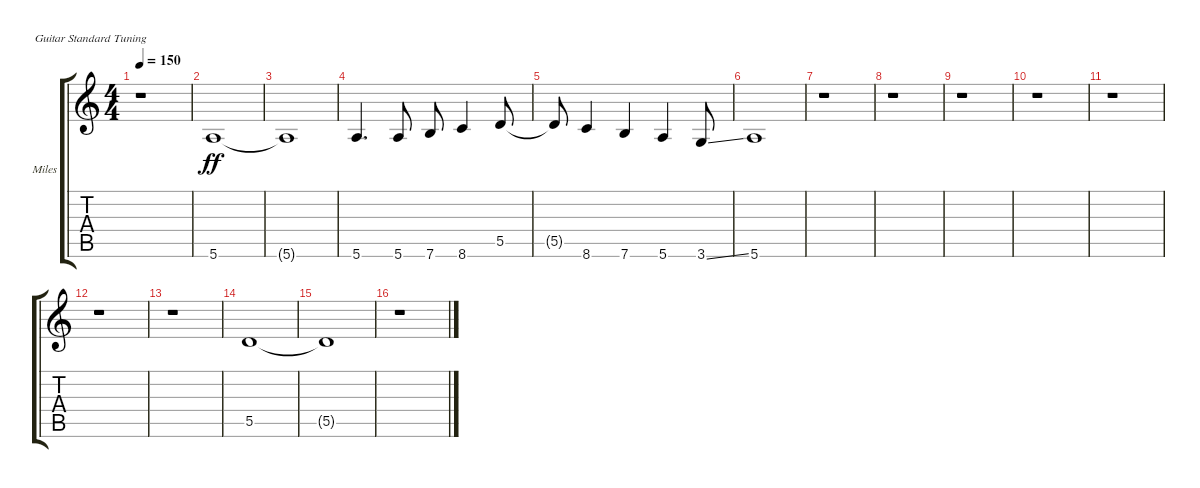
\defaultSystemsLayout 4
\bracketExtendMode groupsimilarinstruments
\firstSystemTrackNameOrientation horizontal
\otherSystemsTrackNameOrientation horizontal
\track ("Miles Kane" "Miles") {instrument electricguitarclean}
\staff {score tabs}
\tuning (E4 B3 G3 D3 A2 E2)
\ts (4 4)
\tempo 150
\clef g2
\ks c
r.1{dy ff instrument electricguitarclean} |
5.6.1 |
5.6{t}.1 |
5.6.4{d} 5.6.8 7.6.8 8.6.4 5.5.8 |
5.5{t}.8 8.6.4 7.6.4 5.6.4 3.6{ss}.8 |
5.6.1 |
r.1 |
r.1 |
r.1 |
r.1 |
r.1 |
r.1 |
r.1 |
5.5.1 |
5.5{t}.1 |
r.1
